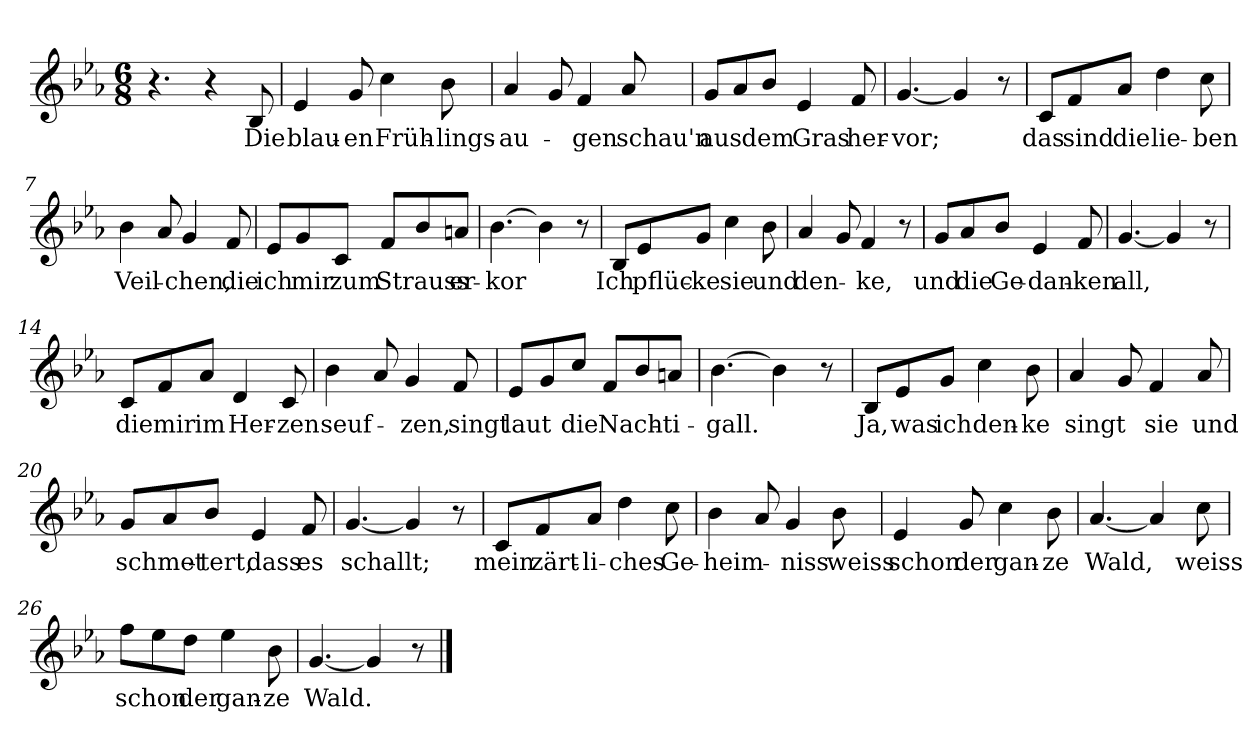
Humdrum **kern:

**kern	**text
*part1	*part1
*staff1	*staff1
*clefG2	*
*k[b-e-a-]	*
*M6/8	*
=1	=1
4.r	.
4r	.
!	!LO:LY:b
8B-/	Die
=2	=2
!	!LO:LY:b
4e-/	blau-
!	!LO:LY:b
8g/	-en
!	!LO:LY:b
4cc\	Früh-
!	!LO:LY:b
8b-\	-lings-
=3	=3
!	!LO:LY:b
4a-/	-au-
8g/	.
!	!LO:LY:b
4f/	-gen
!	!LO:LY:b
8a-/	schau'n
=4	=4
!	!LO:LY:b
8g/L	aus
8a-/	.
!	!LO:LY:b
8b-/J	dem
!	!LO:LY:b
4e-/	Gras
!	!LO:LY:b
8f/	her-
=5	=5
!	!LO:LY:b
[4.g/	-vor;
4g/]	.
8r	.
=6	=6
!	!LO:LY:b
8c/L	das
!	!LO:LY:b
8f/	sind
!	!LO:LY:b
8a-/J	die
!	!LO:LY:b
4dd\	lie-
!	!LO:LY:b
8cc\	-ben
=7	=7
!	!LO:LY:b
4b-\	Veil-
8a-/	.
!	!LO:LY:b
4g/	-chen,
!	!LO:LY:b
8f/	die
!!LO:LB:g=z
=8	=8
!	!LO:LY:b
8e-/L	ich
!	!LO:LY:b
8g/	mir
!	!LO:LY:b
8c/J	zum
!	!LO:LY:b
8f/L	Strauss
8b-/	.
!	!LO:LY:b
8an/J	er-
=9	=9
!	!LO:LY:b
[4.b-\	-kor
4b-\]	.
8r	.
=10	=10
!	!LO:LY:b
8B-/L	Ich
!	!LO:LY:b
8e-/	pflüc-
!	!LO:LY:b
8g/J	-ke
!	!LO:LY:b
4cc\	sie
!	!LO:LY:b
8b-\	und
=11	=11
!	!LO:LY:b
4a-/	den-
8g/	.
!	!LO:LY:b
4f/	-ke,
8r	.
=12	=12
!	!LO:LY:b
8g/L	und
!	!LO:LY:b
8a-/	die
!	!LO:LY:b
8b-/J	Ge-
!	!LO:LY:b
4e-/	-dan-
!	!LO:LY:b
8f/	-ken
=13	=13
!	!LO:LY:b
[4.g/	all,
4g/]	.
8r	.
=14	=14
!	!LO:LY:b
8c/L	die
!	!LO:LY:b
8f/	mir
!	!LO:LY:b
8a-/J	im
!	!LO:LY:b
4d/	Her-
!	!LO:LY:b
8c/	-zen
!!LO:LB:g=z
=15	=15
!	!LO:LY:b
4b-\	seuf-
8a-/	.
!	!LO:LY:b
4g/	-zen,
!	!LO:LY:b
8f/	singt
=16	=16
!	!LO:LY:b
8e-/L	laut
8g/	.
!	!LO:LY:b
8cc/J	die
!	!LO:LY:b
8f/L	Nach-
8b-/	.
!	!LO:LY:b
8an/J	-ti-
=17	=17
!	!LO:LY:b
[4.b-\	-gall.
4b-\]	.
8r	.
=18	=18
!	!LO:LY:b
8B-/L	Ja,
!	!LO:LY:b
8e-/	was
!	!LO:LY:b
8g/J	ich
!	!LO:LY:b
4cc\	den-
!	!LO:LY:b
8b-\	-ke
=19	=19
!	!LO:LY:b
4a-/	singt
8g/	.
!	!LO:LY:b
4f/	sie
!	!LO:LY:b
8a-/	und
=20	=20
!	!LO:LY:b
8g/L	schmet-
8a-/	.
!	!LO:LY:b
8b-/J	-tert,
!	!LO:LY:b
4e-/	dass
!	!LO:LY:b
8f/	es
=21	=21
!	!LO:LY:b
[4.g/	schallt;
4g/]	.
8r	.
!!LO:LB:g=z
=22	=22
!	!LO:LY:b
8c/L	mein
!	!LO:LY:b
8f/	zärt-
!	!LO:LY:b
8a-/J	-li-
!	!LO:LY:b
4dd\	-ches
!	!LO:LY:b
8cc\	Ge-
=23	=23
!	!LO:LY:b
4b-\	heim-
8a-/	.
!	!LO:LY:b
4g/	niss
!	!LO:LY:b
8b-\	weiss
=24	=24
!	!LO:LY:b
4e-/	schon
!	!LO:LY:b
8g/	der
!	!LO:LY:b
4cc\	gan-
!	!LO:LY:b
8b-\	-ze
=25	=25
!	!LO:LY:b
[4.a-/	Wald,
4a-/]	.
!	!LO:LY:b
8cc\	weiss
=26	=26
!	!LO:LY:b
8ff\L	schon
8ee-\	.
!	!LO:LY:b
8dd\J	der
!	!LO:LY:b
4ee-\	gan-
!	!LO:LY:b
8b-\	-ze
=27	=27
!	!LO:LY:b
[4.g/	Wald.
4g/]	.
8r	.
==	==
*-	*-
